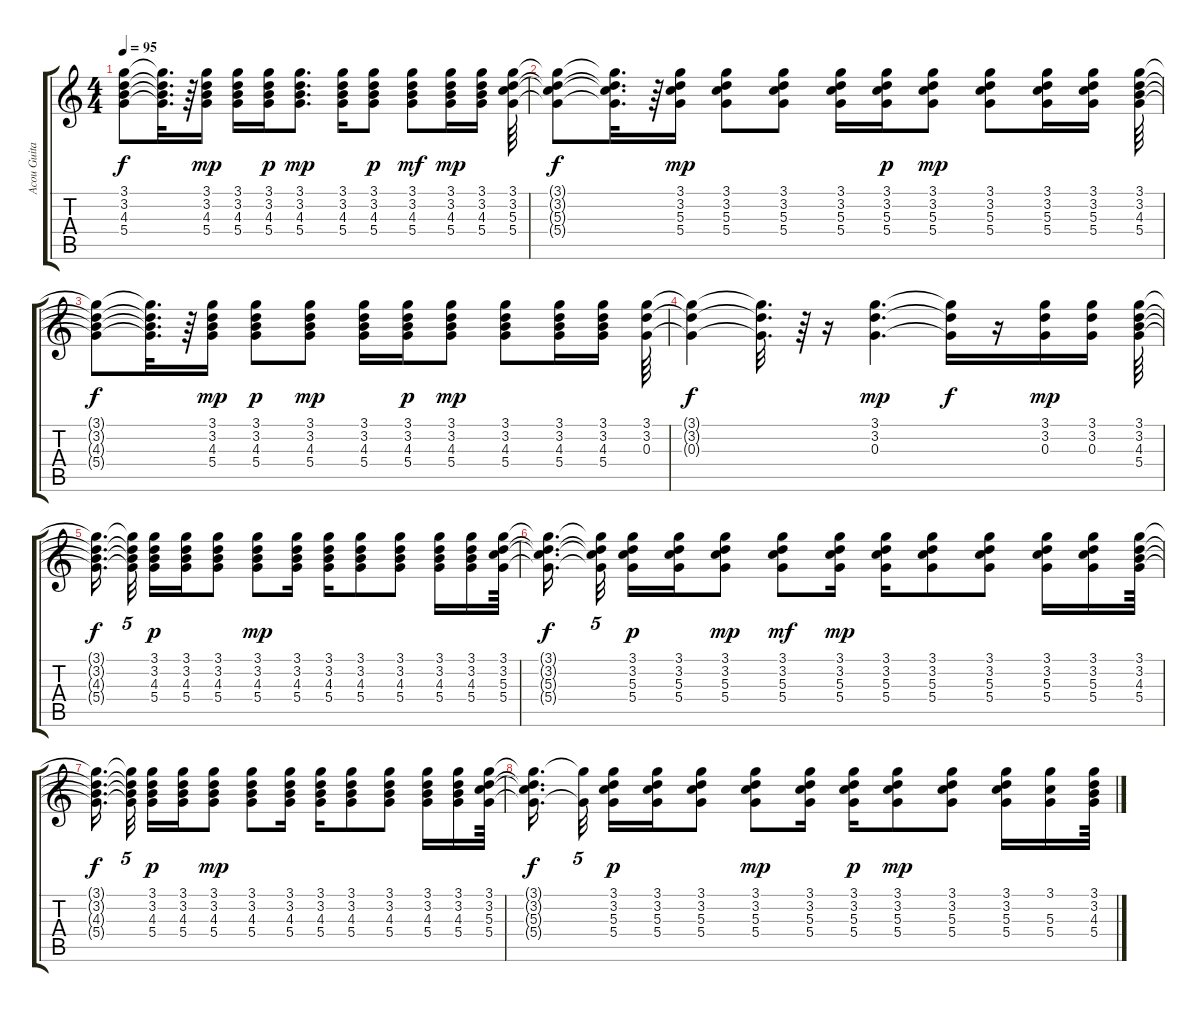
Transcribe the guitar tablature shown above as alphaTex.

\track ("Acou Guitar" "Acou Guita") {instrument acousticguitarsteel}
\staff {score tabs}
\tuning (E4 B3 G3 D3 A2 E2) {hide}
\ts (4 4)
\tempo 95
\clef g2
\ks c
(3.1{t} 3.2{t} 4.3{t} 5.4{t}).8{dy f} (3.1{t} 3.2{t} 4.3{t} 5.4{t}).32{d} r.64 (3.1 3.2 4.3 5.4).16{dy mp} (3.1 3.2 4.3 5.4).16 (3.1 3.2 4.3 5.4).16{dy p} (3.1 3.2 4.3 5.4).8{d dy mp} (3.1 3.2 4.3 5.4).16 (3.1 3.2 4.3 5.4).8{dy p} (3.1 3.2 4.3 5.4).8{dy mf} (3.1 3.2 4.3 5.4).16{dy mp} (3.1 3.2 4.3 5.4).16 (3.1 3.2 5.3 5.4).64 |
(3.1{t} 3.2{t} 5.3{t} 5.4{t}).8{dy f} (3.1{t} 3.2{t} 5.3{t} 5.4{t}).32{d} r.64 (3.1 3.2 5.3 5.4).16{dy mp} (3.1 3.2 5.3 5.4).8 (3.1 3.2 5.3 5.4).8 (3.1 3.2 5.3 5.4).16 (3.1 3.2 5.3 5.4).16{dy p} (3.1 3.2 5.3 5.4).8{dy mp} (3.1 3.2 5.3 5.4).8 (3.1 3.2 5.3 5.4).16 (3.1 3.2 5.3 5.4).16 (3.1 3.2 4.3 5.4).64 |
(3.1{t} 3.2{t} 4.3{t} 5.4{t}).8{dy f} (3.1{t} 3.2{t} 4.3{t} 5.4{t}).32{d} r.64 (3.1 3.2 4.3 5.4).16{dy mp} (3.1 3.2 4.3 5.4).8{dy p} (3.1 3.2 4.3 5.4).8{dy mp} (3.1 3.2 4.3 5.4).16 (3.1 3.2 4.3 5.4).16{dy p} (3.1 3.2 4.3 5.4).8{dy mp} (3.1 3.2 4.3 5.4).8 (3.1 3.2 4.3 5.4).16 (3.1 3.2 4.3 5.4).16 (3.1 3.2 0.3).64 |
(3.1{t} 3.2{t} 0.3{t}).4{dy f} (3.1{t} 3.2{t} 0.3{t}).32{d} r.64 r.16 (3.1 3.2 0.3).4{d dy mp} (3.1{t} 3.2{t} 0.3{t}).16{dy f} r.16 (3.1 3.2 0.3).16{dy mp} (3.1 3.2 0.3).16 (3.1 3.2 4.3 5.4).64 |
(3.1{t} 3.2{t} 4.3{t} 5.4{t}).16{d dy f} (3.1{t} 3.2{t} 4.3{t} 5.4{t}).32{tu (5 4)} (3.1 3.2 4.3 5.4).16{dy p} (3.1 3.2 4.3 5.4).16 (3.1 3.2 4.3 5.4).8 (3.1 3.2 4.3 5.4).8{dy mp} (3.1 3.2 4.3 5.4).16 (3.1 3.2 4.3 5.4).16 (3.1 3.2 4.3 5.4).8 (3.1 3.2 4.3 5.4).8 (3.1 3.2 4.3 5.4).16 (3.1 3.2 4.3 5.4).16 (3.1 3.2 5.3 5.4).64 |
(3.1{t} 3.2{t} 5.3{t} 5.4{t}).16{d dy f} (3.1{t} 3.2{t} 5.3{t} 5.4{t}).32{tu (5 4)} (3.1 3.2 5.3 5.4).16{dy p} (3.1 3.2 5.3 5.4).16 (3.1 3.2 5.3 5.4).8{dy mp} (3.1 3.2 5.3 5.4).8{dy mf} (3.1 3.2 5.3 5.4).16{dy mp} (3.1 3.2 5.3 5.4).16 (3.1 3.2 5.3 5.4).8 (3.1 3.2 5.3 5.4).8 (3.1 3.2 5.3 5.4).16 (3.1 3.2 5.3 5.4).16 (3.1 3.2 4.3 5.4).64 |
(3.1{t} 3.2{t} 4.3{t} 5.4{t}).16{d dy f} (3.1{t} 3.2{t} 4.3{t} 5.4{t}).32{tu (5 4)} (3.1 3.2 4.3 5.4).16{dy p} (3.1 3.2 4.3 5.4).16 (3.1 3.2 4.3 5.4).8{dy mp} (3.1 3.2 4.3 5.4).8 (3.1 3.2 4.3 5.4).16 (3.1 3.2 4.3 5.4).16 (3.1 3.2 4.3 5.4).8 (3.1 3.2 4.3 5.4).8 (3.1 3.2 4.3 5.4).16 (3.1 3.2 4.3 5.4).16 (3.1 3.2 5.3 5.4).64 |
(3.1{t} 3.2{t} 5.3{t} 5.4{t}).16{d dy f} (3.1{t} 5.4{t}).32{tu (5 4)} (3.1 3.2 5.3 5.4).16{dy p} (3.1 3.2 5.3 5.4).16 (3.1 3.2 5.3 5.4).8 (3.1 3.2 5.3 5.4).8{dy mp} (3.1 3.2 5.3 5.4).16 (3.1 3.2 5.3 5.4).16{dy p} (3.1 3.2 5.3 5.4).8{dy mp} (3.1 3.2 5.3 5.4).8 (3.1 3.2 5.3 5.4).16 (3.1 5.3 5.4).16 (3.1 3.2 4.3 5.4).64
